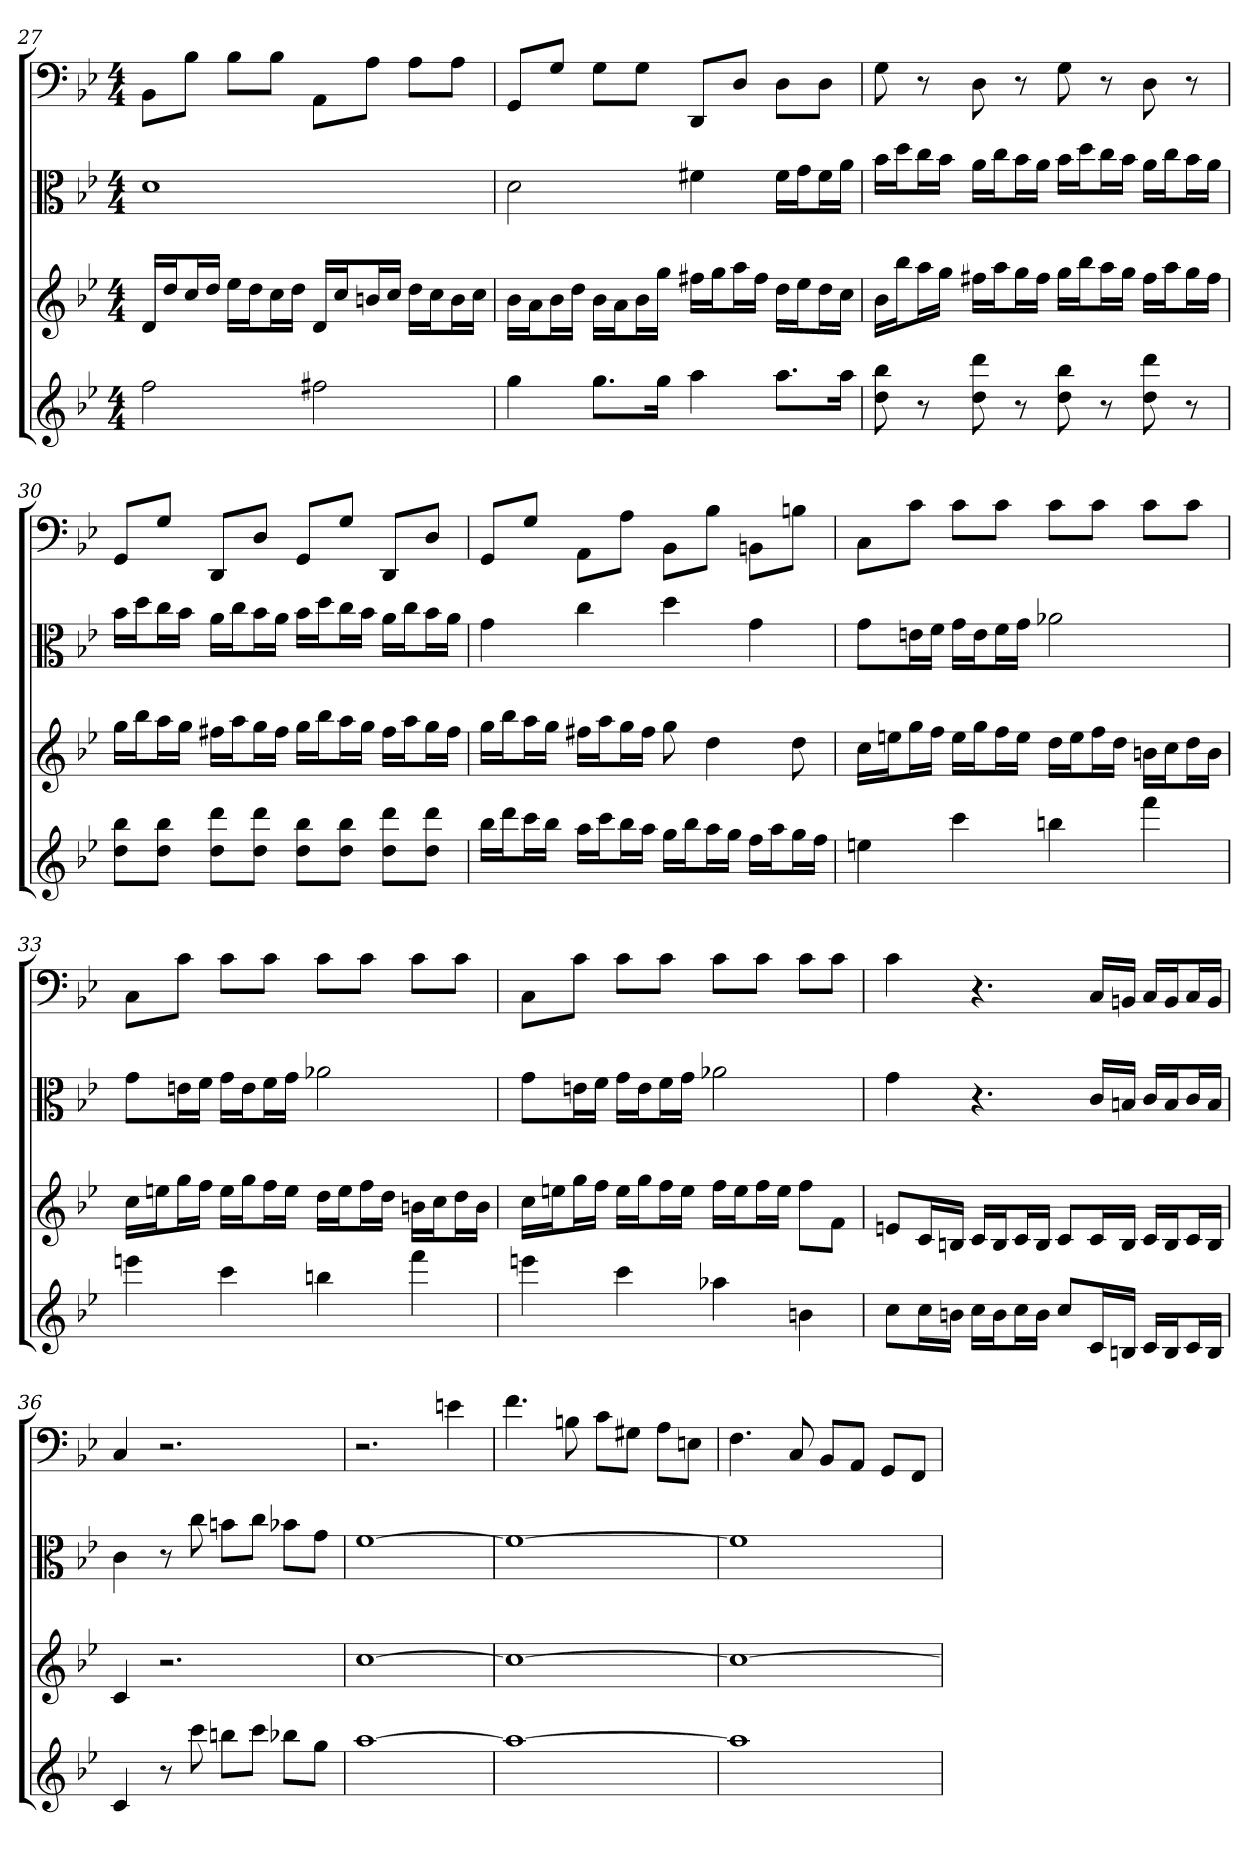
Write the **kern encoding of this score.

**kern	**kern	**kern	**kern
*part4	*part3	*part2	*part1
*staff4	*staff3	*staff2	*staff1
*	*	*clefC3	*clefF4
*k[b-e-]	*k[b-e-]	*k[b-e-]	*k[b-e-]
*B-:	*B-:	*B-:	*B-:
*M4/4	*M4/4	*M4/4	*M4/4
=27	=27	=27	=27
2ff	16dLL	1d	8BB-\L
.	16ddJ	.	.
.	16ccL	.	8B-\J
.	16ddJJ	.	.
.	16ee-LL	.	8B-\L
.	16ddJ	.	.
.	16ccL	.	8B-\J
.	16ddJJ	.	.
2ff#X	16dLL	.	8AA\L
.	16ccJ	.	.
.	16bnL	.	8A\J
.	16ccJJ	.	.
.	16ddLL	.	8A\L
.	16ccJ	.	.
.	16bL	.	8A\J
.	16ccJJ	.	.
=28	=28	=28	=28
4gg	16b-LL	2d	8GG/L
.	16aJ	.	.
.	16b-L	.	8G/J
.	16ddJJ	.	.
8.ggL	16b-LL	.	8G\L
.	16aJ	.	.
.	16b-L	.	8G\J
16ggJk	16ggJJ	.	.
4aa	16ff#XLL	4f#X	8DD/L
.	16ggJ	.	.
.	16aaL	.	8D/J
.	16ff#JJ	.	.
8.aaL	16ddLL	16f#\LL	8D\L
.	16ee-J	16g\J	.
.	16ddL	16f#\L	8D\J
16aaJk	16ccJJ	16a\JJ	.
=29	=29	=29	=29
8dd 8bb-	16b-LL	16b-\LL	8G
.	16bb-J	16dd\J	.
8r	16aaL	16cc\L	8r
.	16ggJJ	16b-\JJ	.
8dd 8ddd	16ff#XLL	16a\LL	8D
.	16aaJ	16cc\J	.
8r	16ggL	16b-\L	8r
.	16ff#JJ	16a\JJ	.
8dd 8bb-	16ggLL	16b-\LL	8G
.	16bb-J	16dd\J	.
8r	16aaL	16cc\L	8r
.	16ggJJ	16b-\JJ	.
8dd 8ddd	16ff#LL	16a\LL	8D
.	16aaJ	16cc\J	.
8r	16ggL	16b-\L	8r
.	16ff#JJ	16a\JJ	.
=30	=30	=30	=30
8dd 8bb-L	16ggLL	16b-\LL	8GG/L
.	16bb-J	16dd\J	.
8dd 8bb-J	16aaL	16cc\L	8G/J
.	16ggJJ	16b-\JJ	.
8dd 8dddL	16ff#XLL	16a\LL	8DD/L
.	16aaJ	16cc\J	.
8dd 8dddJ	16ggL	16b-\L	8D/J
.	16ff#JJ	16a\JJ	.
8dd 8bb-L	16ggLL	16b-\LL	8GG/L
.	16bb-J	16dd\J	.
8dd 8bb-J	16aaL	16cc\L	8G/J
.	16ggJJ	16b-\JJ	.
8dd 8dddL	16ff#LL	16a\LL	8DD/L
.	16aaJ	16cc\J	.
8dd 8dddJ	16ggL	16b-\L	8D/J
.	16ff#JJ	16a\JJ	.
=31	=31	=31	=31
16bb-LL	16ggLL	4g	8GG/L
16dddJ	16bb-J	.	.
16cccL	16aaL	.	8G/J
16bb-JJ	16ggJJ	.	.
16aaLL	16ff#XLL	4cc	8AA\L
16cccJ	16aaJ	.	.
16bb-L	16ggL	.	8A\J
16aaJJ	16ff#JJ	.	.
16ggLL	8gg	4dd	8BB-\L
16bb-J	.	.	.
16aaL	4dd	.	8B-\J
16ggJJ	.	.	.
16ffLL	.	4g	8BBn\L
16aaJ	.	.	.
16ggL	8dd	.	8Bn\J
16ffJJ	.	.	.
=32	=32	=32	=32
4een	16ccLL	8g\L	8C\L
.	16eenJ	.	.
.	16ggL	16en\L	8c\J
.	16ffJJ	16f\JJ	.
4ccc	16eeLL	16g\LL	8c\L
.	16ggJ	16e\J	.
.	16ffL	16f\L	8c\J
.	16eeJJ	16g\JJ	.
4bbn	16ddLL	2a-X	8c\L
.	16eeJ	.	.
.	16ffL	.	8c\J
.	16ddJJ	.	.
4fff	16bnLL	.	8c\L
.	16ccJ	.	.
.	16ddL	.	8c\J
.	16bJJ	.	.
=33	=33	=33	=33
4eeen	16ccLL	8g\L	8C\L
.	16eenJ	.	.
.	16ggL	16en\L	8c\J
.	16ffJJ	16f\JJ	.
4ccc	16eeLL	16g\LL	8c\L
.	16ggJ	16e\J	.
.	16ffL	16f\L	8c\J
.	16eeJJ	16g\JJ	.
4bbn	16ddLL	2a-X	8c\L
.	16eeJ	.	.
.	16ffL	.	8c\J
.	16ddJJ	.	.
4fff	16bnLL	.	8c\L
.	16ccJ	.	.
.	16ddL	.	8c\J
.	16bJJ	.	.
=34	=34	=34	=34
4eeen	16ccLL	8g\L	8C\L
.	16eenJ	.	.
.	16ggL	16en\L	8c\J
.	16ffJJ	16f\JJ	.
4ccc	16eeLL	16g\LL	8c\L
.	16ggJ	16e\J	.
.	16ffL	16f\L	8c\J
.	16eeJJ	16g\JJ	.
4aa-X	16ffLL	2a-X	8c\L
.	16eeJ	.	.
.	16ffL	.	8c\J
.	16eeJJ	.	.
4bn	8ffL	.	8c\L
.	8fJ	.	8c\J
=35	=35	=35	=35
8ccL	8enL	4g	4c
16ccL	16cL	.	.
16bnJJ	16BnJJ	.	.
16ccLL	16cLL	4.r	4.r
16bJ	16BJ	.	.
16ccL	16cL	.	.
16bJJ	16BJJ	.	.
8ccL	8cL	.	.
16cL	16cL	16c/LL	16C/LL
16BnJJ	16BJJ	16Bn/JJ	16BBn/JJ
16cLL	16cLL	16c/LL	16C/LL
16BJ	16BJ	16B/J	16BB/J
16cL	16cL	16c/L	16C/L
16BJJ	16BJJ	16B/JJ	16BB/JJ
=36	=36	=36	=36
4c	4c	4c	4C
8r	2.r	8r	2.r
8ccc	.	8cc	.
8bbnL	.	8bn\L	.
8cccJ	.	8cc\J	.
8bb-XL	.	8b-X\L	.
8ggJ	.	8g\J	.
=37	=37	=37	=37
[1aa	[1cc	[1f	2.r
.	.	.	4en
=38	=38	=38	=38
1aa_	1cc_	1f_	4.f
.	.	.	8Bn
.	.	.	8c\L
.	.	.	8G#X\J
.	.	.	8A\L
.	.	.	8En\J
=39	=39	=39	=39
1aa]	1cc_	1f]	4.F
.	.	.	8C
.	.	.	8BB-/L
.	.	.	8AA/J
.	.	.	8GG/L
.	.	.	8FF/J
=	=	=	=
*-	*-	*-	*-
